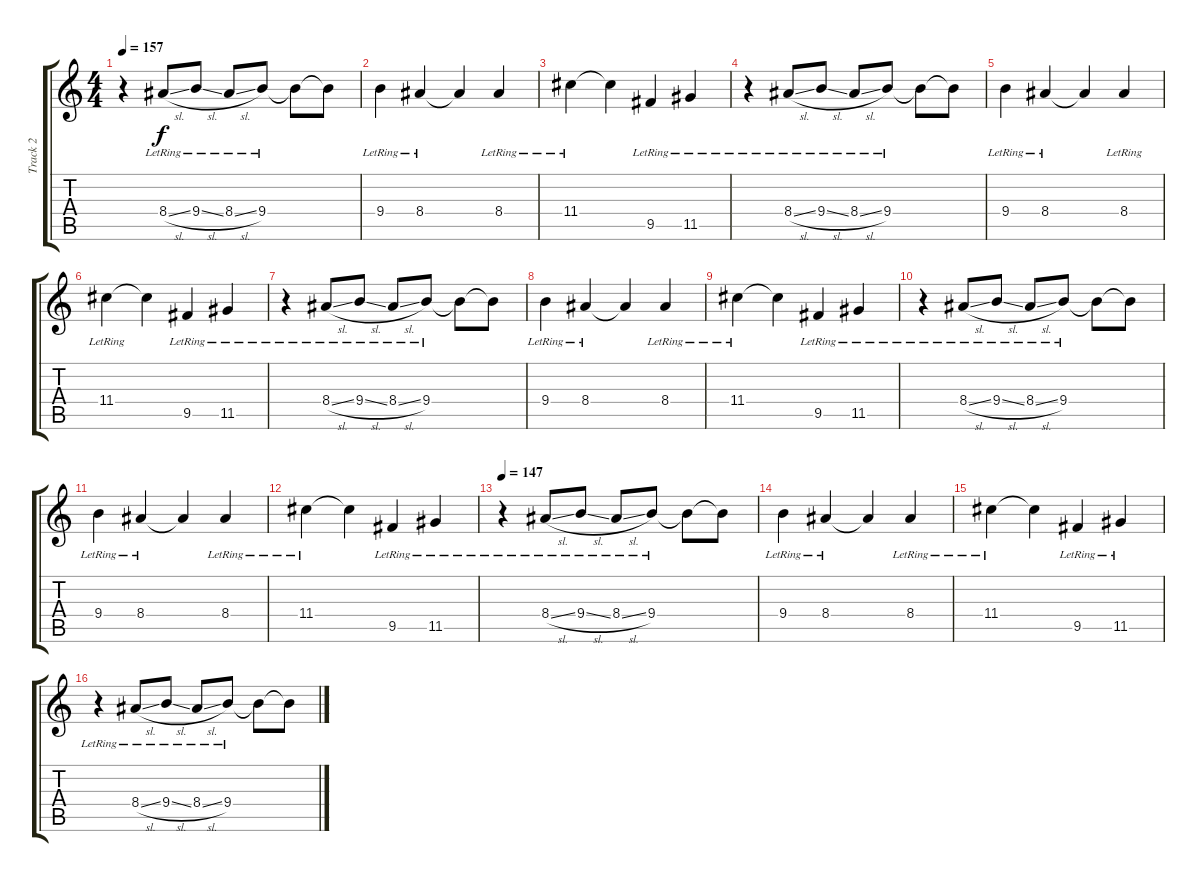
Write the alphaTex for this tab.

\track ("Track 2" "Track 2") {instrument electricguitarjazz}
\staff {score tabs}
\tuning (E4 B3 G3 D3 A2 D2) {hide}
\ts (4 4)
\tempo 157
\clef g2
\ks c
r.4{dy f instrument electricguitarjazz} 8.4{sl lr}.8 9.4{sl lr}.8 8.4{sl lr}.8 9.4{lr}.8 9.4{t}.8 9.4{t}.8 |
9.4{lr}.4 8.4{lr}.4 8.4{t}.4 8.4{lr}.4 |
11.4{lr}.4 11.4{t}.4 9.5{lr}.4 11.5{lr}.4 |
r.4 8.4{sl lr}.8 9.4{sl lr}.8 8.4{sl lr}.8 9.4{lr}.8 9.4{t}.8 9.4{t}.8 |
9.4{lr}.4 8.4{lr}.4 8.4{t}.4 8.4{lr}.4 |
11.4{lr}.4 11.4{t}.4 9.5{lr}.4 11.5{lr}.4 |
r.4 8.4{sl lr}.8 9.4{sl lr}.8 8.4{sl lr}.8 9.4{lr}.8 9.4{t}.8 9.4{t}.8 |
9.4{lr}.4 8.4{lr}.4 8.4{t}.4 8.4{lr}.4 |
11.4{lr}.4 11.4{t}.4 9.5{lr}.4 11.5{lr}.4 |
r.4 8.4{sl lr}.8 9.4{sl lr}.8 8.4{sl lr}.8 9.4{lr}.8 9.4{t}.8 9.4{t}.8 |
9.4{lr}.4 8.4{lr}.4 8.4{t}.4 8.4{lr}.4 |
11.4{lr}.4 11.4{t}.4 9.5{lr}.4 11.5{lr}.4 |
\tempo 147
r.4 8.4{sl lr}.8 9.4{sl lr}.8 8.4{sl lr}.8 9.4{lr}.8 9.4{t}.8 9.4{t}.8 |
9.4{lr}.4 8.4{lr}.4 8.4{t}.4 8.4{lr}.4 |
11.4{lr}.4 11.4{t}.4 9.5{lr}.4 11.5{lr}.4 |
r.4 8.4{sl lr}.8 9.4{sl lr}.8 8.4{sl lr}.8 9.4{lr}.8 9.4{t}.8 9.4{t}.8
